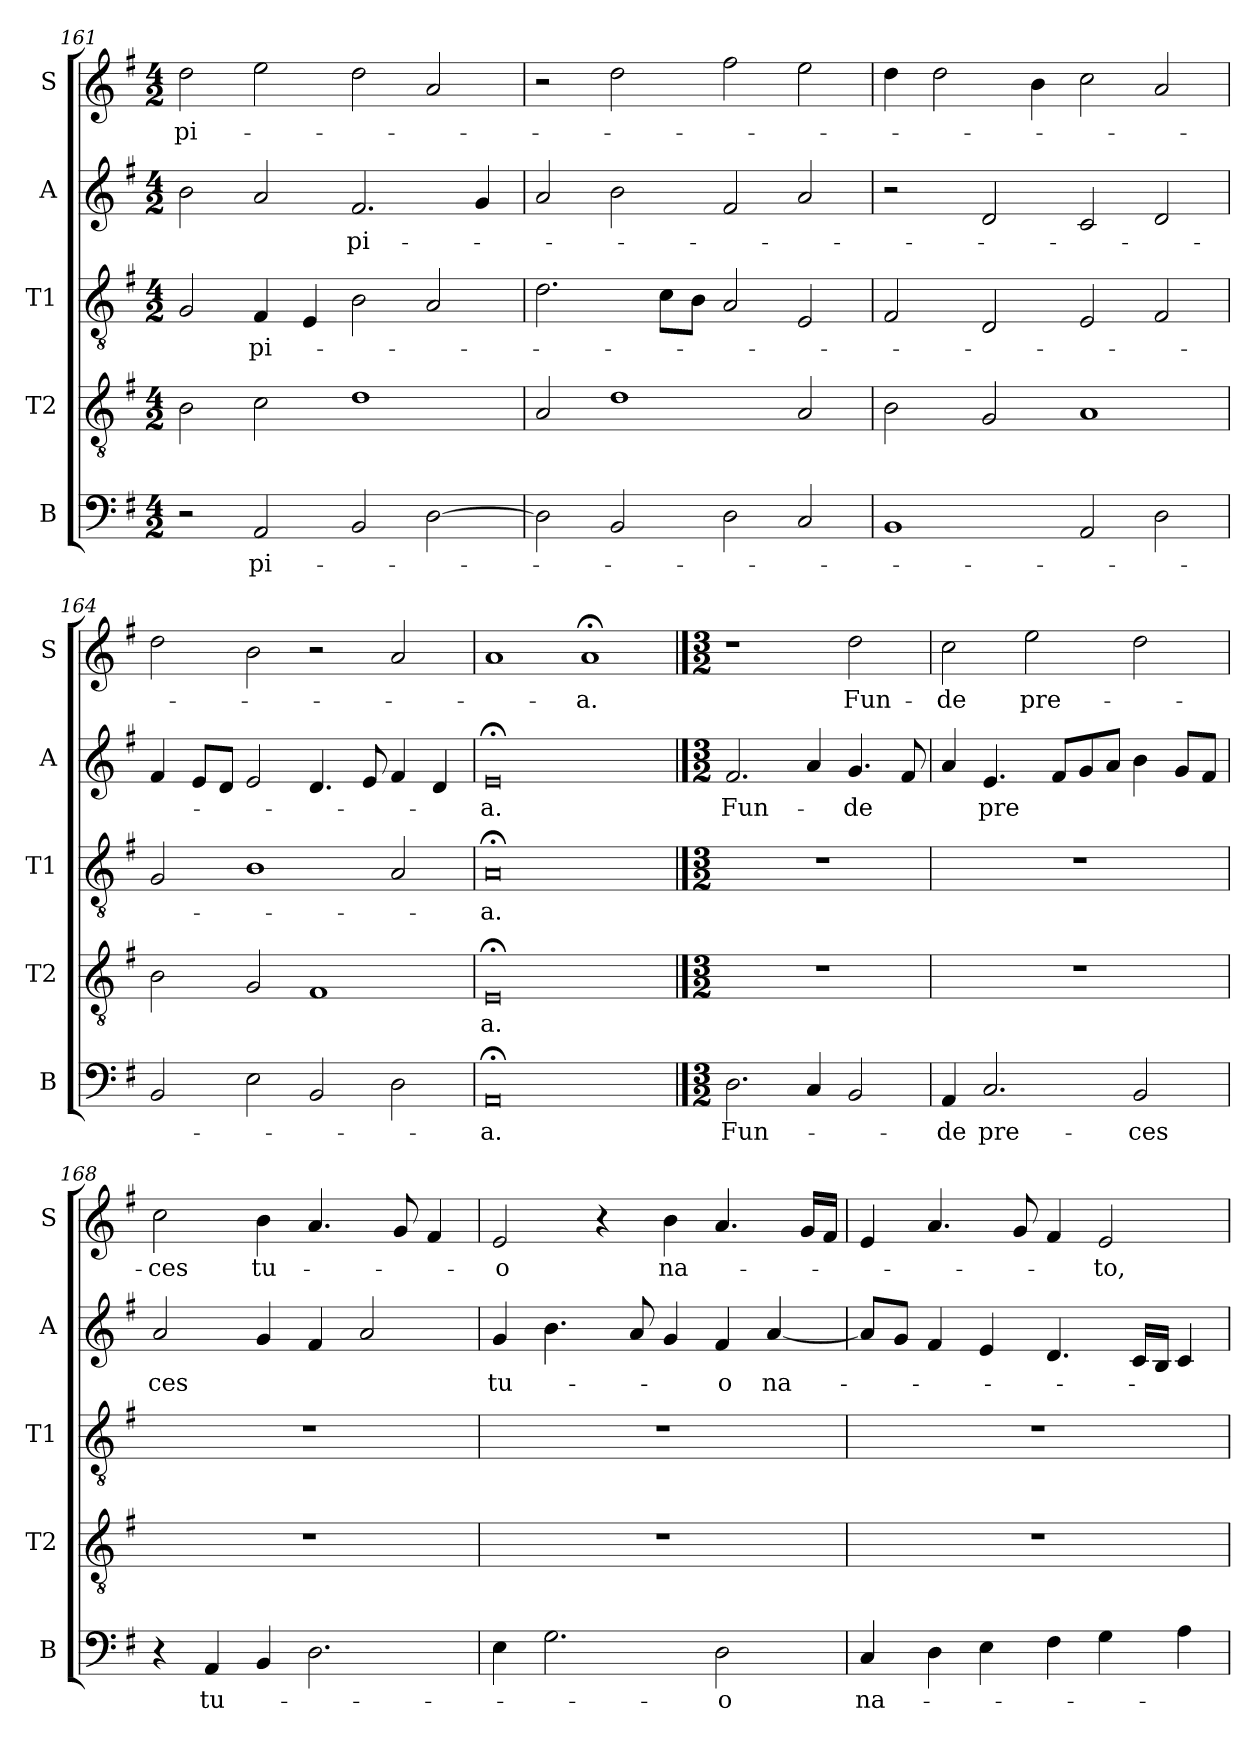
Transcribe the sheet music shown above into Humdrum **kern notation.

**kern	**text	**kern	**text	**kern	**text	**kern	**text	**kern	**text
*part5	*part5	*part4	*part4	*part3	*part3	*part2	*part2	*part1	*part1
*staff5	*staff5	*staff4	*staff4	*staff3	*staff3	*staff2	*staff2	*staff1	*staff1
*I"B	*	*I"T2	*	*I"T1	*	*I"A	*	*I"S	*
*I'B	*	*I'T2	*	*I'T1	*	*I'A	*	*I'S	*
!!LO:LB:g=z
*clefF4	*	*clefGv2	*	*clefGv2	*	*clefG2	*	*clefG2	*
*k[f#]	*	*k[f#]	*	*k[f#]	*	*k[f#]	*	*k[f#]	*
*M4/2	*	*M4/2	*	*M4/2	*	*M4/2	*	*M4/2	*
=161	=161	=161	=161	=161	=161	=161	=161	=161	=161
!	!	!	!	!	!	!	!	!	!LO:LY:b
2r	.	2B\	.	2G/	.	2b\	.	2dd\	pi-
!	!LO:LY:b	!	!	!	!LO:LY:b	!	!	!	!
2AA/	pi-	2c\	.	4F#/	pi-	2a/	.	2ee\	.
.	.	.	.	4E/	.	.	.	.	.
!	!	!	!	!	!	!	!LO:LY:b	!	!
2BB/	.	1d	.	2B\	.	2.f#/	pi-	2dd\	.
[2D\	.	.	.	2A/	.	.	.	2a/	.
.	.	.	.	.	.	4g/	.	.	.
=162	=162	=162	=162	=162	=162	=162	=162	=162	=162
2D\]	.	2A/	.	2.d\	.	2a/	.	2r	.
2BB/	.	1d	.	.	.	2b\	.	2dd\	.
.	.	.	.	8c\L	.	.	.	.	.
.	.	.	.	8B\J	.	.	.	.	.
2D\	.	.	.	2A/	.	2f#/	.	2ff#\	.
2C/	.	2A/	.	2E/	.	2a/	.	2ee\	.
=163	=163	=163	=163	=163	=163	=163	=163	=163	=163
1BB	.	2B\	.	2F#/	.	2r	.	4dd\	.
.	.	.	.	.	.	.	.	2dd\	.
.	.	2G/	.	2D/	.	2d/	.	.	.
.	.	.	.	.	.	.	.	4b\	.
2AA/	.	1A	.	2E/	.	2c/	.	2cc\	.
2D\	.	.	.	2F#/	.	2d/	.	2a/	.
=164	=164	=164	=164	=164	=164	=164	=164	=164	=164
2BB/	.	2B\	.	2G/	.	4f#/	.	2dd\	.
.	.	.	.	.	.	8e/L	.	.	.
.	.	.	.	.	.	8d/J	.	.	.
2E\	.	2G/	.	1B	.	2e/	.	2b\	.
2BB/	.	1F#	.	.	.	4.d/	.	2r	.
.	.	.	.	.	.	8e/	.	.	.
2D\	.	.	.	2A/	.	4f#/	.	2a/	.
.	.	.	.	.	.	4d/	.	.	.
=165	=165	=165	=165	=165	=165	=165	=165	=165	=165
!	!LO:LY:b	!	!LO:LY:b	!	!LO:LY:b	!	!LO:LY:b	!	!
0AA;<	-a.	0E;<	a.	0A;<	-a.	0e;<	-a.	1a	.
!	!	!	!	!	!	!	!	!	!LO:LY:b
.	.	.	.	.	.	.	.	1a;<	-a.
!!LO:PB:g=z
==166	==166	==166	==166	==166	==166	==166	==166	==166	==166
*M3/2	*	*M3/2	*	*M3/2	*	*M3/2	*	*M3/2	*
*	*	*	*	*	*	*	*	*MM116	*
!	!LO:LY:b	!	!	!	!	!	!LO:LY:b	!	!
2.D\	Fun-	1.r	.	1.r	.	2.f#/	Fun-	1r	.
4C/	.	.	.	.	.	4a/	.	.	.
!	!	!	!	!	!	!	!LO:LY:b	!	!LO:LY:b
2BB/	.	.	.	.	.	4.g/	-de	2dd\	Fun-
.	.	.	.	.	.	8f#/	.	.	.
=167	=167	=167	=167	=167	=167	=167	=167	=167	=167
!	!LO:LY:b	!	!	!	!	!	!	!	!LO:LY:b
4AA/	-de	1.r	.	1.r	.	4a/	.	2cc\	-de
!	!LO:LY:b	!	!	!	!	!	!LO:LY:b	!	!
2.C/	pre-	.	.	.	.	4.e/	pre	.	.
!	!	!	!	!	!	!	!	!	!LO:LY:b
.	.	.	.	.	.	.	.	2ee\	pre-
.	.	.	.	.	.	8f#/L	.	.	.
.	.	.	.	.	.	8g/	.	.	.
.	.	.	.	.	.	8a/J	.	.	.
!	!LO:LY:b	!	!	!	!	!	!	!	!
2BB/	-ces	.	.	.	.	4b\	.	2dd\	.
.	.	.	.	.	.	8g/L	.	.	.
.	.	.	.	.	.	8f#/J	.	.	.
=168	=168	=168	=168	=168	=168	=168	=168	=168	=168
!	!	!	!	!	!	!	!LO:LY:b	!	!LO:LY:b
4r	.	1.r	.	1.r	.	2a/	ces	2cc\	-ces
!	!LO:LY:b	!	!	!	!	!	!	!	!
4AA/	tu-	.	.	.	.	.	.	.	.
!	!	!	!	!	!	!	!	!	!LO:LY:b
4BB/	.	.	.	.	.	4g/	.	4b\	tu-
2.D\	.	.	.	.	.	4f#/	.	4.a/	.
.	.	.	.	.	.	2a/	.	.	.
.	.	.	.	.	.	.	.	8g/	.
.	.	.	.	.	.	.	.	4f#/	.
=169	=169	=169	=169	=169	=169	=169	=169	=169	=169
!	!	!	!	!	!	!	!LO:LY:b	!	!LO:LY:b
4E\	.	1.r	.	1.r	.	4g/	tu-	2e/	-o
2.G\	.	.	.	.	.	4.b\	.	.	.
.	.	.	.	.	.	.	.	4r	.
.	.	.	.	.	.	8a/	.	.	.
!	!	!	!	!	!	!	!	!	!LO:LY:b
.	.	.	.	.	.	4g/	.	4b\	na-
!	!LO:LY:b	!	!	!	!	!	!LO:LY:b	!	!
2D\	-o	.	.	.	.	4f#/	-o	4.a/	.
!	!	!	!	!	!	!	!LO:LY:b	!	!
.	.	.	.	.	.	[4a/	na-	.	.
.	.	.	.	.	.	.	.	16g/LL	.
.	.	.	.	.	.	.	.	16f#/JJ	.
!!LO:LB:g=z
=170	=170	=170	=170	=170	=170	=170	=170	=170	=170
!	!LO:LY:b	!	!	!	!	!	!	!	!
4C/	na-	1.r	.	1.r	.	8a/L]	.	4e/	.
.	.	.	.	.	.	8g/J	.	.	.
4D\	.	.	.	.	.	4f#/	.	4.a/	.
4E\	.	.	.	.	.	4e/	.	.	.
.	.	.	.	.	.	.	.	8g/	.
4F#\	.	.	.	.	.	4.d/	.	4f#/	.
!	!	!	!	!	!	!	!	!	!LO:LY:b
4G\	.	.	.	.	.	.	.	2e/	-to,
.	.	.	.	.	.	16c/LL	.	.	.
.	.	.	.	.	.	16B/JJ	.	.	.
4A\	.	.	.	.	.	4c/	.	.	.
=	=	=	=	=	=	=	=	=	=
*-	*-	*-	*-	*-	*-	*-	*-	*-	*-
